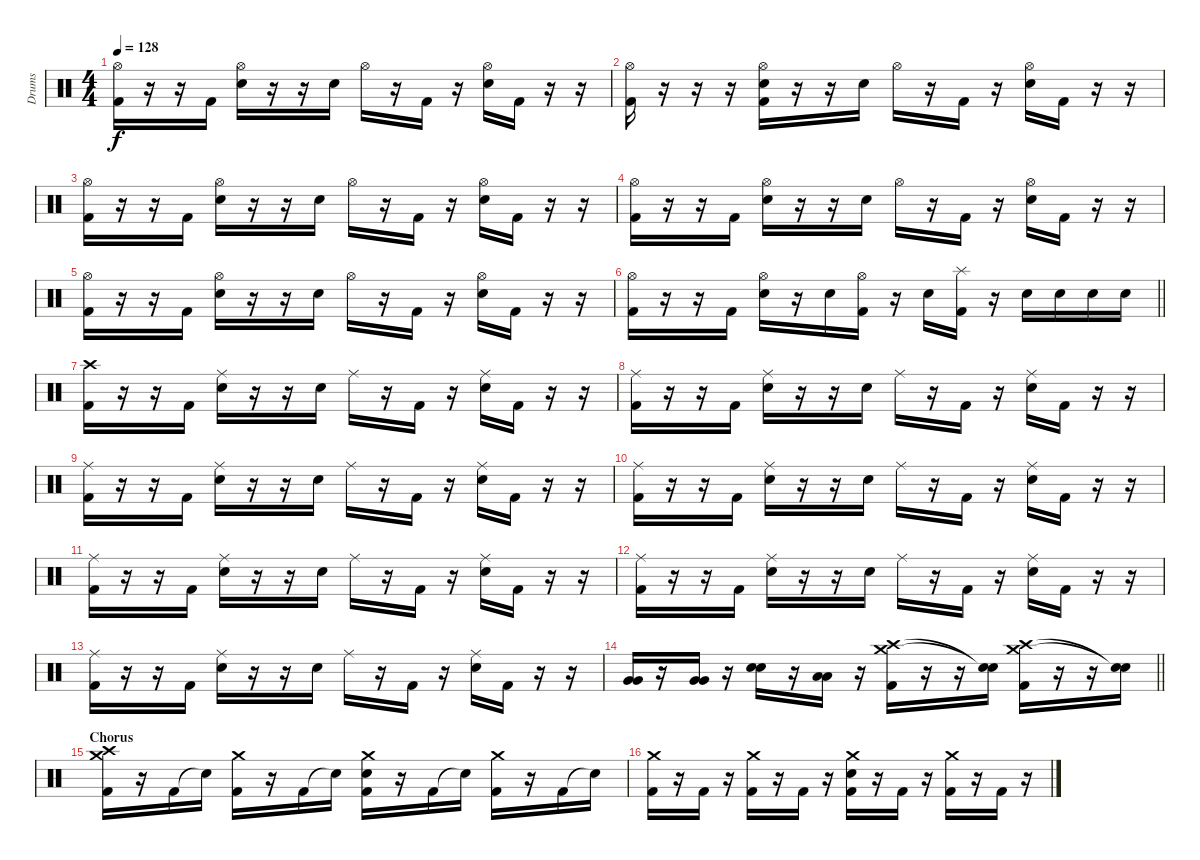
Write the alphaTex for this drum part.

\track ("Drums" "Drums") {instrument percussion}
\staff {score}
\articulation defaults
\ts (4 4)
\tempo 128
\clef neutral
\ks c
("Hi-Hat (open)" "Kick (hit) 2").16{dy f} r.16 r.16 "Kick (hit) 2".16 ("Hi-Hat (open)" "Electric Snare (hit)").16 r.16 r.16 "Electric Snare (hit)".16 "Hi-Hat (open)".16 r.16 "Kick (hit) 2".16 r.16 ("Hi-Hat (open)" "Electric Snare (hit)").16 "Kick (hit) 2".16 r.16 r.16 |
("Hi-Hat (open)" "Kick (hit) 2").16 r.16 r.16 r.16 ("Hi-Hat (open)" "Electric Snare (hit)" "Kick (hit) 2").16 r.16 r.16 "Electric Snare (hit)".16 "Hi-Hat (open)".16 r.16 "Kick (hit) 2".16 r.16 ("Hi-Hat (open)" "Electric Snare (hit)").16 "Kick (hit) 2".16 r.16 r.16 |
("Hi-Hat (open)" "Kick (hit) 2").16 r.16 r.16 "Kick (hit) 2".16 ("Hi-Hat (open)" "Electric Snare (hit)").16 r.16 r.16 "Electric Snare (hit)".16 "Hi-Hat (open)".16 r.16 "Kick (hit) 2".16 r.16 ("Hi-Hat (open)" "Electric Snare (hit)").16 "Kick (hit) 2".16 r.16 r.16 |
("Hi-Hat (open)" "Kick (hit) 2").16 r.16 r.16 "Kick (hit) 2".16 ("Hi-Hat (open)" "Electric Snare (hit)").16 r.16 r.16 "Electric Snare (hit)".16 "Hi-Hat (open)".16 r.16 "Kick (hit) 2".16 r.16 ("Hi-Hat (open)" "Electric Snare (hit)").16 "Kick (hit) 2".16 r.16 r.16 |
("Hi-Hat (open)" "Kick (hit) 2").16 r.16 r.16 "Kick (hit) 2".16 ("Hi-Hat (open)" "Electric Snare (hit)").16 r.16 r.16 "Electric Snare (hit)".16 "Hi-Hat (open)".16 r.16 "Kick (hit) 2".16 r.16 ("Hi-Hat (open)" "Electric Snare (hit)").16 "Kick (hit) 2".16 r.16 r.16 |
\barLineRight lightlight
("Hi-Hat (open)" "Kick (hit) 2").16 r.16 r.16 "Kick (hit) 2".16 ("Hi-Hat (open)" "Electric Snare (hit)").16 r.16 "Electric Snare (hit)".16 ("Hi-Hat (open)" "Kick (hit) 2").16 r.16 "Electric Snare (hit)".16 ("Splash (hit)" "Kick (hit) 2").16 r.16 "Electric Snare (hit)".16 "Electric Snare (hit)".16 "Electric Snare (hit)".16 "Electric Snare (hit)".16 |
("Crash high (hit)" "Kick (hit) 2").16 r.16 r.16 "Kick (hit) 2".16 ("Ride (middle)" "Electric Snare (hit)").16 r.16 r.16 "Electric Snare (hit)".16 "Ride (middle)".16 r.16 "Kick (hit) 2".16 r.16 ("Ride (middle)" "Electric Snare (hit)").16 "Kick (hit) 2".16 r.16 r.16 |
("Ride (middle)" "Kick (hit) 2").16 r.16 r.16 "Kick (hit) 2".16 ("Ride (middle)" "Electric Snare (hit)").16 r.16 r.16 "Electric Snare (hit)".16 "Ride (middle)".16 r.16 "Kick (hit) 2".16 r.16 ("Ride (middle)" "Electric Snare (hit)").16 "Kick (hit) 2".16 r.16 r.16 |
("Ride (middle)" "Kick (hit) 2").16 r.16 r.16 "Kick (hit) 2".16 ("Ride (middle)" "Electric Snare (hit)").16 r.16 r.16 "Electric Snare (hit)".16 "Ride (middle)".16 r.16 "Kick (hit) 2".16 r.16 ("Ride (middle)" "Electric Snare (hit)").16 "Kick (hit) 2".16 r.16 r.16 |
("Ride (middle)" "Kick (hit) 2").16 r.16 r.16 "Kick (hit) 2".16 ("Ride (middle)" "Electric Snare (hit)").16 r.16 r.16 "Electric Snare (hit)".16 "Ride (middle)".16 r.16 "Kick (hit) 2".16 r.16 ("Ride (middle)" "Electric Snare (hit)").16 "Kick (hit) 2".16 r.16 r.16 |
("Ride (middle)" "Kick (hit) 2").16 r.16 r.16 "Kick (hit) 2".16 ("Ride (middle)" "Electric Snare (hit)").16 r.16 r.16 "Electric Snare (hit)".16 "Ride (middle)".16 r.16 "Kick (hit) 2".16 r.16 ("Ride (middle)" "Electric Snare (hit)").16 "Kick (hit) 2".16 r.16 r.16 |
("Ride (middle)" "Kick (hit) 2").16 r.16 r.16 "Kick (hit) 2".16 ("Ride (middle)" "Electric Snare (hit)").16 r.16 r.16 "Electric Snare (hit)".16 "Ride (middle)".16 r.16 "Kick (hit) 2".16 r.16 ("Ride (middle)" "Electric Snare (hit)").16 "Kick (hit) 2".16 r.16 r.16 |
("Ride (middle)" "Kick (hit) 2").16 r.16 r.16 "Kick (hit) 2".16 ("Ride (middle)" "Electric Snare (hit)").16 r.16 r.16 "Electric Snare (hit)".16 "Ride (middle)".16 r.16 "Kick (hit) 2".16 r.16 ("Ride (middle)" "Electric Snare (hit)").16 "Kick (hit) 2".16 r.16 r.16 |
\barLineRight lightlight
("Very Low Tom (hit)" "Very Low Tom (hit)").16 r.16 ("Very Low Tom (hit)" "Very Low Tom (hit)").16 r.16 ("Electric Snare (hit)" "Electric Snare (hit)").16 r.16 ("Low Tom (hit)" "Low Floor Tom (hit)").16 r.16 ("Crash high (hit)" "Crash medium (hit)" "Kick (hit) 2").16 r.16 r.16 ("Snare (hit)"{t} "Snare (hit)"{t}).16 ("Crash high (hit)" "Crash medium (hit)" "Kick (hit) 2").16 r.16 r.16 ("Snare (hit)"{t} "Snare (hit)"{t}).16 |
\section ("" "Chorus")
("Crash high (hit)" "Crash medium (hit)" "Kick (hit) 2").16 r.16 "Kick (hit) 2".16 "Snare (hit)"{t}.16 ("Crash medium (hit)" "Kick (hit) 2").16 r.16 "Kick (hit) 2".16 "Snare (hit)"{t}.16 ("Crash medium (hit)" "Electric Snare (hit)" "Kick (hit) 2").16 r.16 "Kick (hit) 2".16 "Snare (hit)"{t}.16 ("Crash medium (hit)" "Kick (hit) 2").16 r.16 "Kick (hit) 2".16 "Snare (hit)"{t}.16 |
("Crash medium (hit)" "Kick (hit) 2").16 r.16 "Kick (hit) 2".16 r.16 ("Crash medium (hit)" "Kick (hit) 2").16 r.16 "Kick (hit) 2".16 r.16 ("Crash medium (hit)" "Electric Snare (hit)" "Kick (hit) 2").16 r.16 "Kick (hit) 2".16 r.16 ("Crash medium (hit)" "Kick (hit) 2").16 r.16 "Kick (hit) 2".16 r.16
